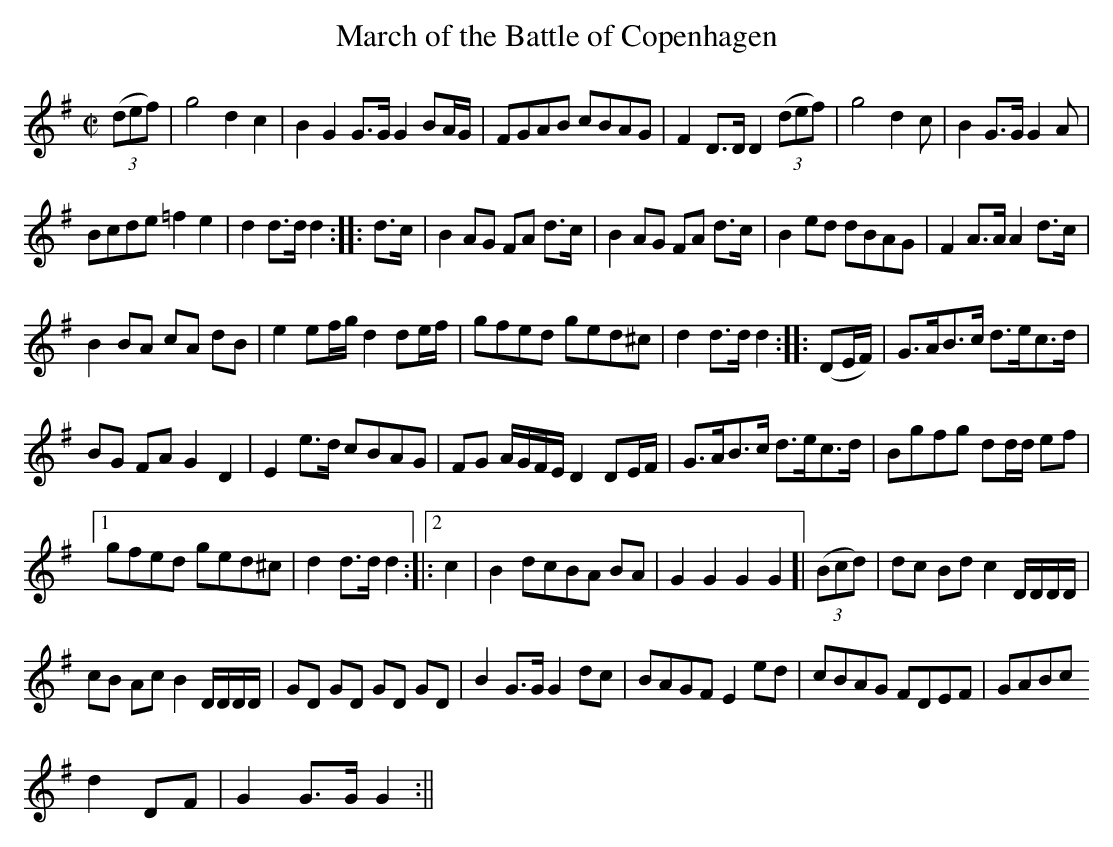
X:1
T: March of the Battle of Copenhagen
M:C|
L:1/8
K:G
(3(def) | g4 d2c2 | B2 G2G>G G2 BA/G/ | FGAB cBAG | F2 D>D D2 (3(def) | g4 d2c | B2G>G G2A |
Bcde =f2e2 | d2 d>d d2 :||: d>c | B2AG FA d>c | B2AG FA d>c | B2 ed dBAG | F2 A>A A2 d>c |
B2 BA cA dB | e2 ef/g/ d2 de/f/ | gfed ged^c | d2 d>d d2 :||: (DE/F/) | G>AB>c d>ec>d |
BG FA G2 D2 | E2 e>d cBAG | FG A/G/F/E/ D2 DE/F/ | G>AB>c d>ec>d | Bgfg dd/d/ ef |
[1gfed ged^c | d2 d>d d2 :]|:[2 c2 | B2 dcBA BA | G2G2G2G2 ]|(3(Bcd) | dc Bd c2 D/D/D/D/ |
cB Ac B2 D/D/D/D/ | GD GD GD GD | B2 G>G G2 dc | BAGF E2 ed | cBAG FDEF | GABc
d2DF | G2 G>G G2:||
